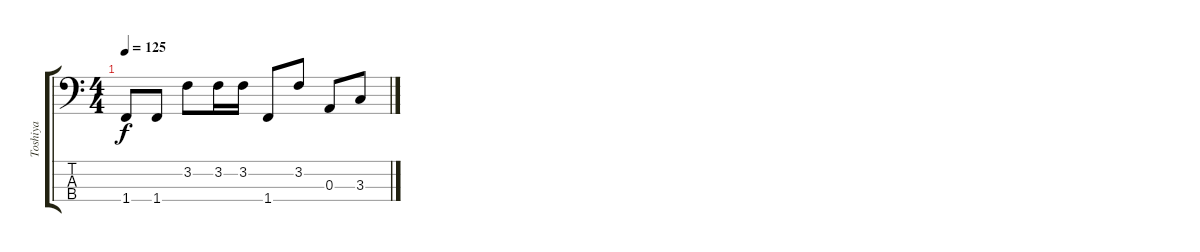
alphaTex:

\track ("Toshiya" "Toshiya") {instrument electricbasspick}
\staff {score tabs}
\tuning (G2 D2 A1 E1) {hide}
\ts (4 4)
\tempo 125
\clef f4
\ks c
1.4.8{dy f} 1.4.8 3.2.8 3.2.16 3.2.16 1.4.8 3.2.8 0.3.8 3.3.8
